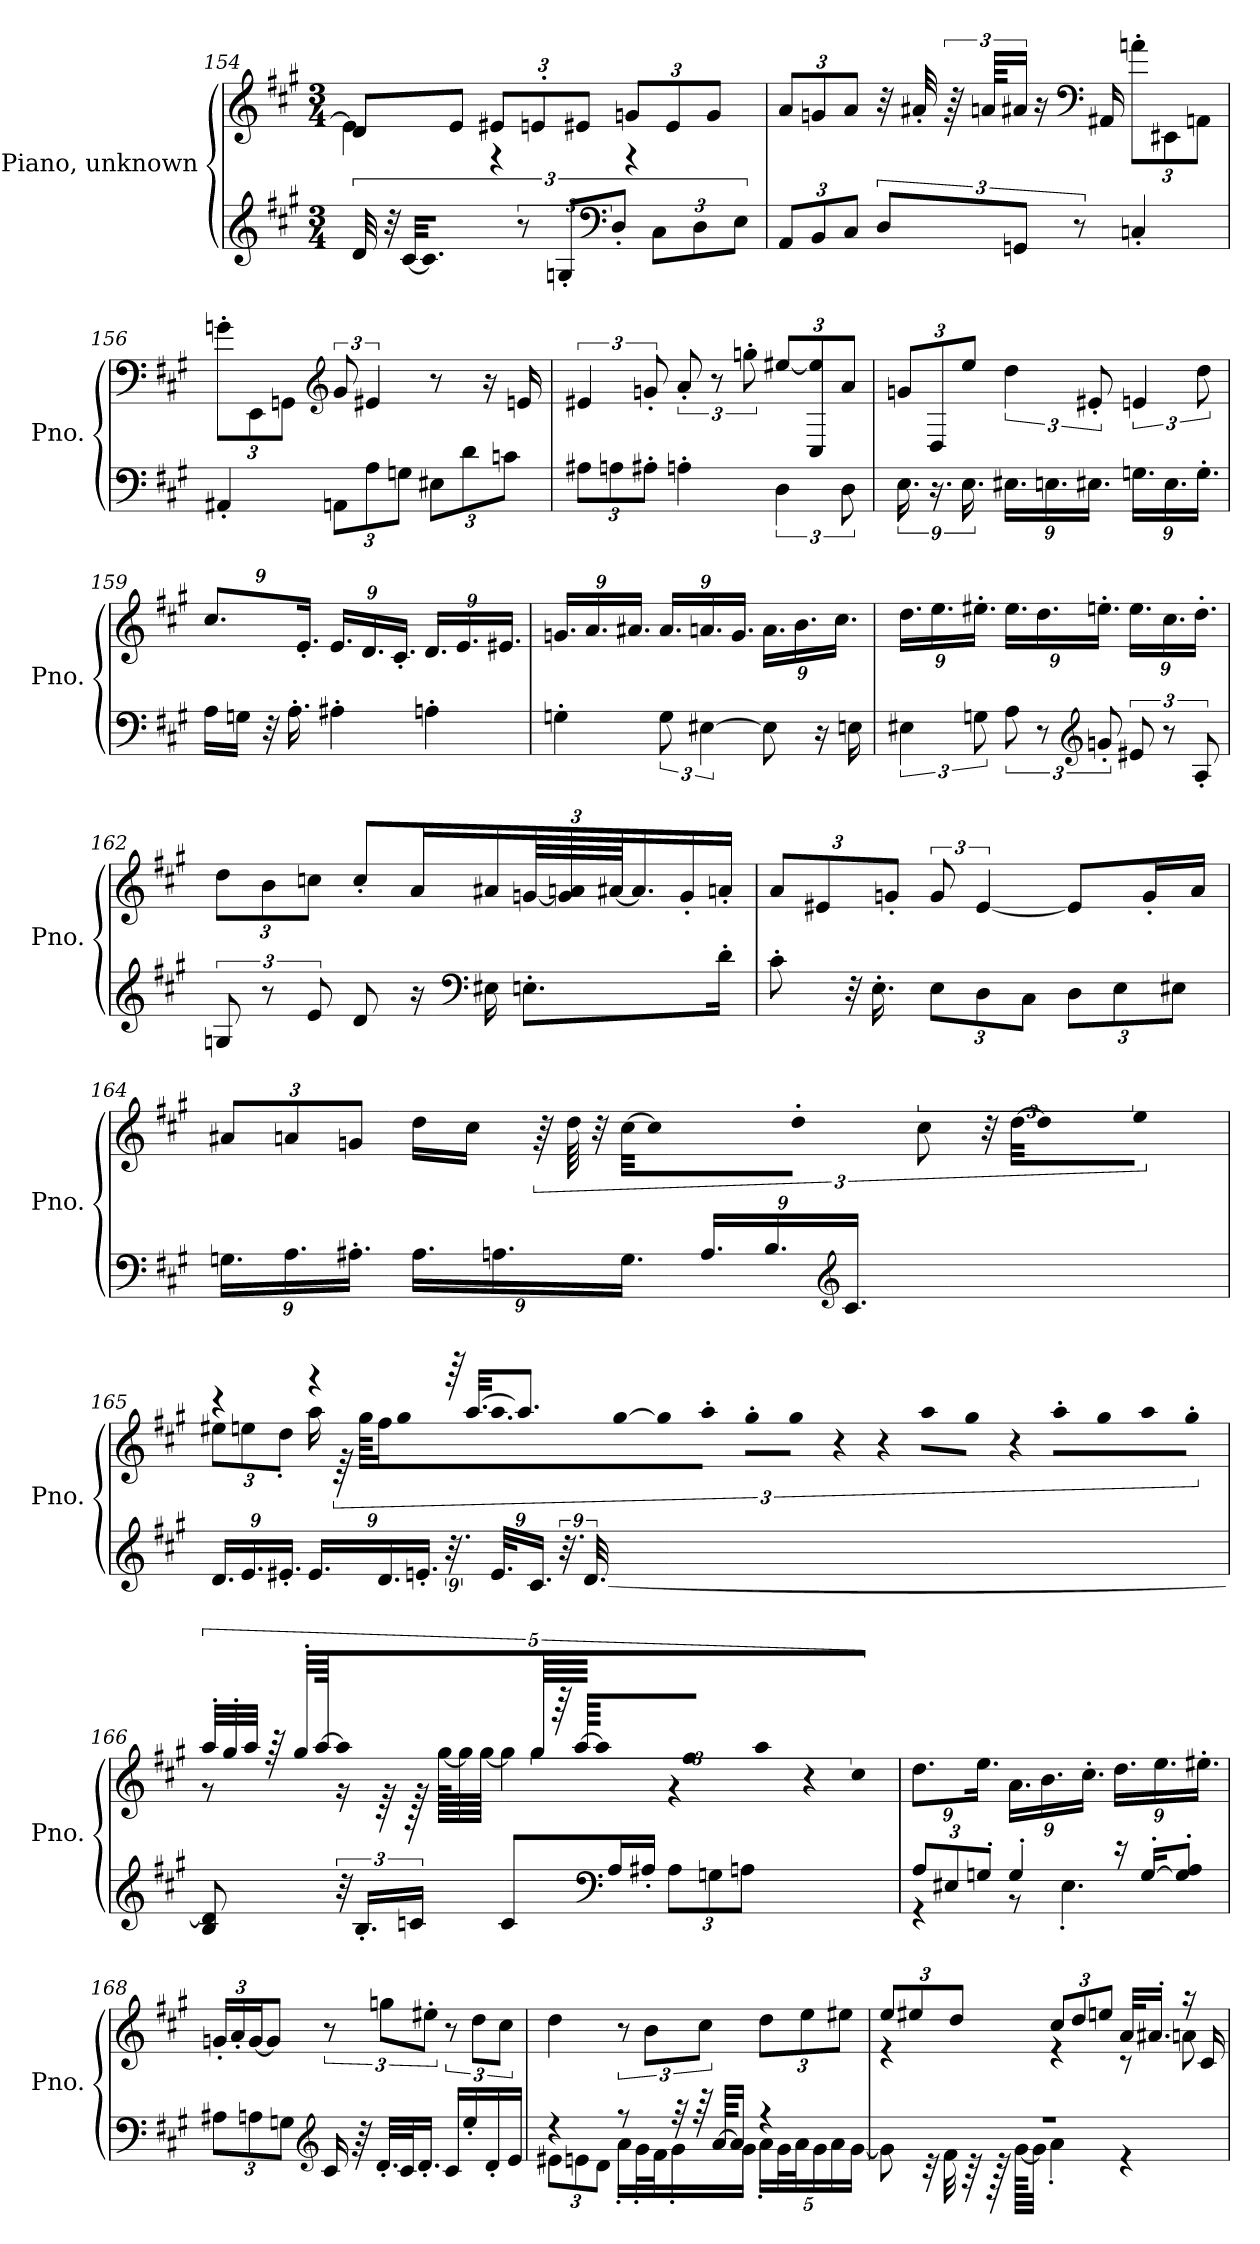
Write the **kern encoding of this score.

**kern	**kern
*part1	*part1
*staff2	*staff1
*I"Piano, unknown	*
*I'Pno.	*
*clefG2	*clefG2
*k[f#c#g#]	*k[f#c#g#]
*M3/4	*M3/4
=154	=154
*	*^
48d/	8d/L	4e\]
48r	.	.
[48c#/KKL	.	.
8.c#/J]	.	.
.	8e/J	.
*	*Xbrackettup	*
12r	12e#X/L	4r
12Gn'/L	12en'/	.
*clefF4	*	*
12D'/J	12e#X/J	.
*Xbrackettup	*	*
12C#\L	12gn/L	4r
12D\	12e#/	.
12E\J	12g/J	.
*	*v	*v
!!LO:LB:g=z
=155	=155
12AA/L	12a/L
12BB/	12gn/
12C#/J	12a/J
*brackettup	*
12D/L	32r
.	32a#X'/
*	*brackettup
.	96r
.	96an/KKLL
12GGn/J	24a#X/JJ
.	16r
12r	.
*	*clefF4
.	16AA#X/
*	*Xbrackettup
4Cn'/	12an'\L
.	12EE#X\
.	12AAn\J
=156	=156
4AA#X'/	12gn'\L
.	12EE\
.	12GGn\J
*	*clefG2
*Xbrackettup	*brackettup
12AAn\L	12g/
12A\	6e#X/
12Gn\J	.
12E#X\L	8r
12d\	.
.	16r
12cn\J	.
.	16en/
!!LO:LB:g=z
=157	=157
12A#X\L	6e#X/
12An\	.
12A#X'\J	12gn'/
4An'\	12a'/
.	12r
.	12ggn'\
*brackettup	*Xbrackettup
6D\	[12ee#X/L
.	12C#/ 12ee#/]
12D\	12a/J
=158	=158
18.E\	12gn/L
18.r	12D/
18.E\	12ee/J
*	*brackettup
18.E#X\LL	6dd\
18.En\	.
18.E#X\JJ	12e#X'/
18.Gn\LL	6en/
18.E#\	.
18.G'\JJ	12dd\
!!LO:PB:g=z
=159	=159
*	*Xbrackettup
16A\LL	9.cc#/L
16Gn\JJ	.
32r	.
16.A'\	.
.	18.e'/Jk
4A#X'\	18.e/LL
.	18.d/
.	18.c#'/JJ
4An'\	18.d/LL
.	18.e/
.	18.e#X/JJ
=160	=160
4Gn'\	18.gn/LL
.	18.a/
.	18.a#X/JJ
12G\	18.a#/LL
[6E#X\	18.an/
.	18.g/JJ
8E#\]	18.a\LL
.	18.b\
16r	.
.	18.cc#\JJ
16En\	.
!!LO:LB:g=z
=161	=161
6E#X\	18.dd\LL
.	18.ee\
12Gn\	18.ee#X'\JJ
12A\	18.ee#\LL
12r	18.dd\
*clefG2	*
12gn'/	18.een'\JJ
12e#X/	18.ee\LL
12r	18.cc#\
12A'/	18.dd'\JJ
=162	=162
12Gn/	12dd\L
12r	12b\
12e/	12ccn\J
8d/	8cc'/L
16r	16a/L
*clefF4	*
16E#X\	16a#X/
8.En'\L	[96gn/LL
.	96g/] 96an/
.	[96a#X/JJ
.	16.a#/]
.	16g'/
16d'\Jk	16an'/JJ
!!LO:LB:g=z
=163	=163
8c#'\	12a/L
.	12e#X/
32r	.
16.E'\	.
.	12gn'/J
*Xbrackettup	*brackettup
12E\L	12g/
12D\	[6e#/
12C#\J	.
12D\L	8e#/L]
12E\	.
.	16g'/L
12E#X\J	.
.	16a/JJ
=164	=164
*	*Xbrackettup
18.Gn\LL	12a#X/L
18.A\	12an/
18.A#X'\JJ	12gn/J
18.A#\LL	16dd\LL
.	16cc#\JJ
18.An\	.
*	*brackettup
.	96r
.	96dd\
.	48r
18.G\JJ	[48cc#\LLL
.	32cc#\]
.	32dd'\JJJ
18.A/LL	12cc#\
18.B/	48r
.	[48dd\KLL
.	16dd\]
*clefG2	*
18.c#/JJ	.
.	16ee\JJ
!!LO:LB:g=z
=165	=165
*	*^
*brackettup	*	*Xbrackettup
18.d/LL	4r	12ee#X\L
18.e/	.	12een\
18.e#X'/JJ	.	12dd'\J
18.e#/LL	4r	16aa\
*	*	*brackettup
.	.	96r
.	.	96gg#\KKLL
18.d/	.	24ff#\
.	.	32gg#\L
.	.	64.aa\L
18.en'/JJ	.	.
.	.	[128gg#\JK
.	.	32gg#\]
.	.	32aa'\JJJ
36.r	64r	32gg#'\LLL
.	[32.aa/KKL	.
.	.	32gg#\JJJ
36.e/KLL	.	.
.	8.aa/J]	64r
.	.	128r
18.c#/JJ	.	.
.	.	128aa\KKLLL
.	.	32gg#\JJJ
.	.	64r
.	.	64aa'\KLLL
.	.	32gg#\
36.r	.	.
.	.	32aa\
[36.d/	.	.
.	.	32gg#'\JJJ
!!LO:LB:g=z	!!
=166	=166	=166
8B/ 8d/]	40aa'/LLL	8r
.	40gg#'/	.
.	40aa/JJJ	.
.	80r	.
.	40gg#'/LLL	.
.	[80aa/K	.
48r	32aa/]	16r
24.B'/LL	.	.
.	96gg#/JJJk	.
.	96r	.
.	[96aa/KLLL	.
.	32aa/]	64r
.	.	128r
24cn/JJ	.	.
.	.	[128gg#\KLLLL
.	32ff#/JJJ	64gg#\]
.	.	[64gg#\JJJJ
8c/L	4aa/	4gg#\]
*clefF4	*	*
16A/L	.	.
16A#X'/JJ	.	.
*Xbrackettup	*	*
12A#\L	8r	4r
12Gn\	.	.
.	8cc#/	.
12An\J	.	.
*	*v	*v
=167	=167
*^	*
*	*	*Xbrackettup
12A/L	4r	9.dd\L
12E#X/	.	.
12Gn'/J	.	18.ee\Jk
4G'/	8r	18.a\LL
.	.	18.b\
.	4.E#'\	.
.	.	18.cc#'\JJ
16r	.	18.dd\LL
[16G'/KL	.	.
.	.	18.ee\
8G/]' 8A/'J	.	.
.	.	18.ee#X'\JJ
*v	*v	*
!!LO:LB:g=z
=168	=168
12A#X\L	24gn'/LL
.	24a'/
12An\	[24g/J
.	8g/J]
12Gn\J	.
*clefG2	*
*	*brackettup
16c#/	12r
64r	.
32.d'/LLL	.
.	12ggn\L
32c#/J	.
16.d'/JJ	.
.	12ee#X'\J
16c#/LL	12r
16ee'/	.
.	12dd\L
16d'/	.
.	12cc#\J
16e/JJ	.
=169	=169
*^	*
4r	12e#X\L	4dd\
.	12en\	.
.	12d\J	.
8r	16a'\LL	12r
.	32g#'\L	.
.	.	12b\L
.	32f#\J	.
32r	16g#'\	.
64r	.	.
.	.	12cc#\J
[64a/KKLL	.	.
16a/JJ]	16g#\JJ	.
*	*	*Xbrackettup
4r	20a'\LL	12dd\L
.	40g#\L	.
.	40a\J	.
.	.	12ee\
.	20g#\	.
.	20a\	.
.	.	12ee#X\J
.	[20g#\JJ	.
!!LO:PB:g=z
=170	=170	=170
*	*	*^
2.r	8g#\]	12ee/L	4r
.	.	12ee#X/	.
.	32r	.	.
.	32f#\	.	.
.	.	12dd/J	.
.	64r	.	.
.	128r	.	.
.	[128g#\KKLLL	.	.
.	32g#\JJJ]	.	.
.	4a'\	12cc#/L	4r
.	.	12dd/	.
.	.	12een/J	.
.	4r	32a/KLL	8r
.	.	16.a#X'/JJ	.
.	.	16r	8an\
.	.	16c#/	.
*v	*v	*	*
*	*v	*v
=	=
*-	*-
